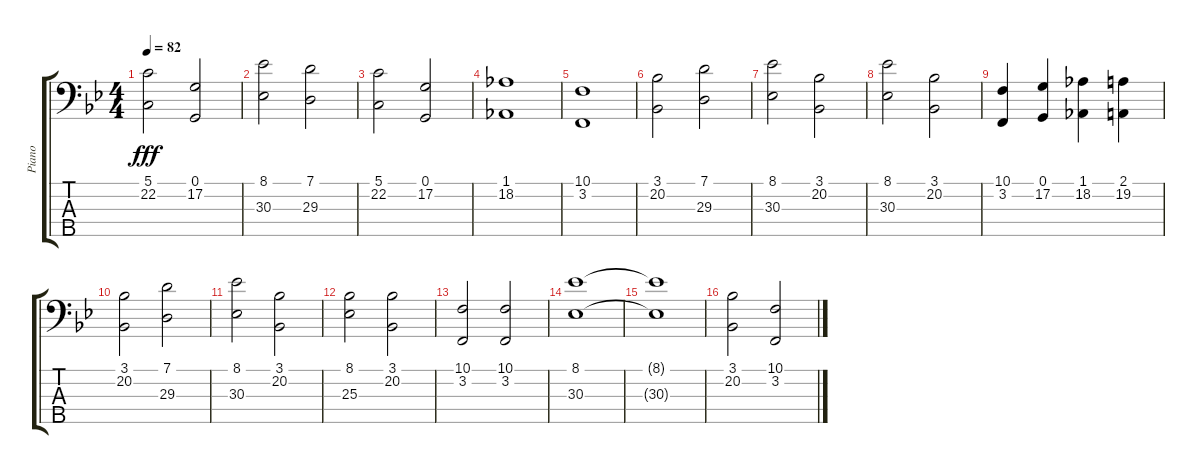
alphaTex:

\track ("Piano" "Piano") {instrument electricgrandpiano}
\staff {score tabs}
\tuning (G2 D2 A1 E1 B0) {hide}
\ts (4 4)
\tempo 82
\clef f4
\ks bb
(5.1 22.2).2{dy fff} (0.1 17.2).2 |
(8.1 30.3).2 (7.1 29.3).2 |
(5.1 22.2).2 (0.1 17.2).2 |
(1.1 18.2).1 |
(10.1 3.2).1 |
(3.1 20.2).2 (7.1 29.3).2 |
(8.1 30.3).2 (3.1 20.2).2 |
(8.1 30.3).2 (3.1 20.2).2 |
(10.1 3.2).4 (0.1 17.2).4 (1.1 18.2).4 (2.1 19.2).4 |
(3.1 20.2).2 (7.1 29.3).2 |
(8.1 30.3).2 (3.1 20.2).2 |
(8.1 25.3).2 (3.1 20.2).2 |
(10.1 3.2).2 (10.1 3.2).2 |
(8.1 30.3).1 |
(8.1{t} 30.3{t}).1 |
(3.1 20.2).2 (10.1 3.2).2
